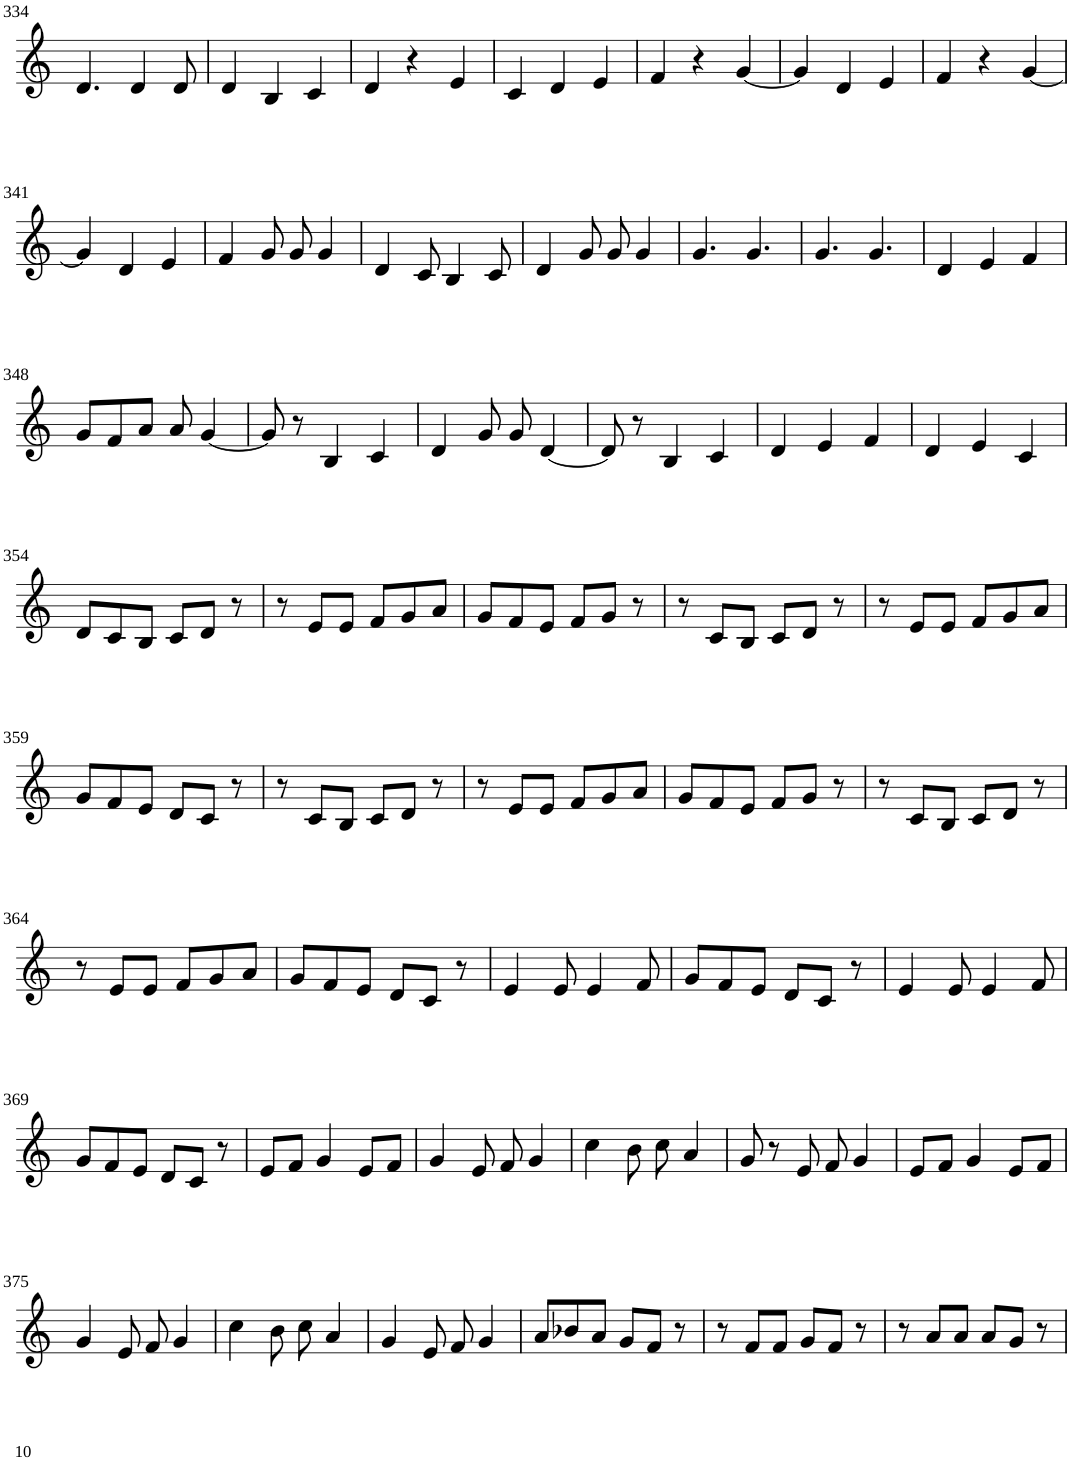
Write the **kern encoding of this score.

**kern
*part1
*staff1
*I"Violin
!!LO:PB:g=z
*clefG2
*k[]
*M6/8
=334
4.d/
4d/
8d/
=335
4d/
4B/
4c/
=336
4d/
4r
4e/
=337
4c/
4d/
4e/
=338
4f/
4r
[4g/
=339
4g/]
4d/
4e/
=340
4f/
4r
[4g/
!!LO:LB:g=z
=341
4g/]
4d/
4e/
=342
4f/
8g/
8g/
4g/
=343
4d/
8c/
4B/
8c/
=344
4d/
8g/
8g/
4g/
=345
4.g/
4.g/
=346
4.g/
4.g/
=347
4d/
4e/
4f/
!!LO:LB:g=z
=348
8g/L
8f/
8a/J
8a/
[4g/
=349
8g/]
8r
4B/
4c/
=350
4d/
8g/
8g/
[4d/
=351
8d/]
8r
4B/
4c/
=352
4d/
4e/
4f/
=353
4d/
4e/
4c/
!!LO:LB:g=z
=354
8d/L
8c/
8B/J
8c/L
8d/J
8r
=355
8r
8e/L
8e/J
8f/L
8g/
8a/J
=356
8g/L
8f/
8e/J
8f/L
8g/J
8r
=357
8r
8c/L
8B/J
8c/L
8d/J
8r
=358
8r
8e/L
8e/J
8f/L
8g/
8a/J
!!LO:LB:g=z
=359
8g/L
8f/
8e/J
8d/L
8c/J
8r
=360
8r
8c/L
8B/J
8c/L
8d/J
8r
=361
8r
8e/L
8e/J
8f/L
8g/
8a/J
=362
8g/L
8f/
8e/J
8f/L
8g/J
8r
=363
8r
8c/L
8B/J
8c/L
8d/J
8r
!!LO:LB:g=z
=364
8r
8e/L
8e/J
8f/L
8g/
8a/J
=365
8g/L
8f/
8e/J
8d/L
8c/J
8r
=366
4e/
8e/
4e/
8f/
=367
8g/L
8f/
8e/J
8d/L
8c/J
8r
=368
4e/
8e/
4e/
8f/
!!LO:LB:g=z
=369
8g/L
8f/
8e/J
8d/L
8c/J
8r
=370
8e/L
8f/J
4g/
8e/L
8f/J
=371
4g/
8e/
8f/
4g/
=372
4cc\
8b\
8cc\
4a/
=373
8g/
8r
8e/
8f/
4g/
=374
8e/L
8f/J
4g/
8e/L
8f/J
!!LO:LB:g=z
=375
4g/
8e/
8f/
4g/
=376
4cc\
8b\
8cc\
4a/
=377
4g/
8e/
8f/
4g/
=378
8a/L
8b-X/
8a/J
8g/L
8f/J
8r
=379
8r
8f/L
8f/J
8g/L
8f/J
8r
=380
8r
8a/L
8a/J
8a/L
8g/J
8r
=
*-
